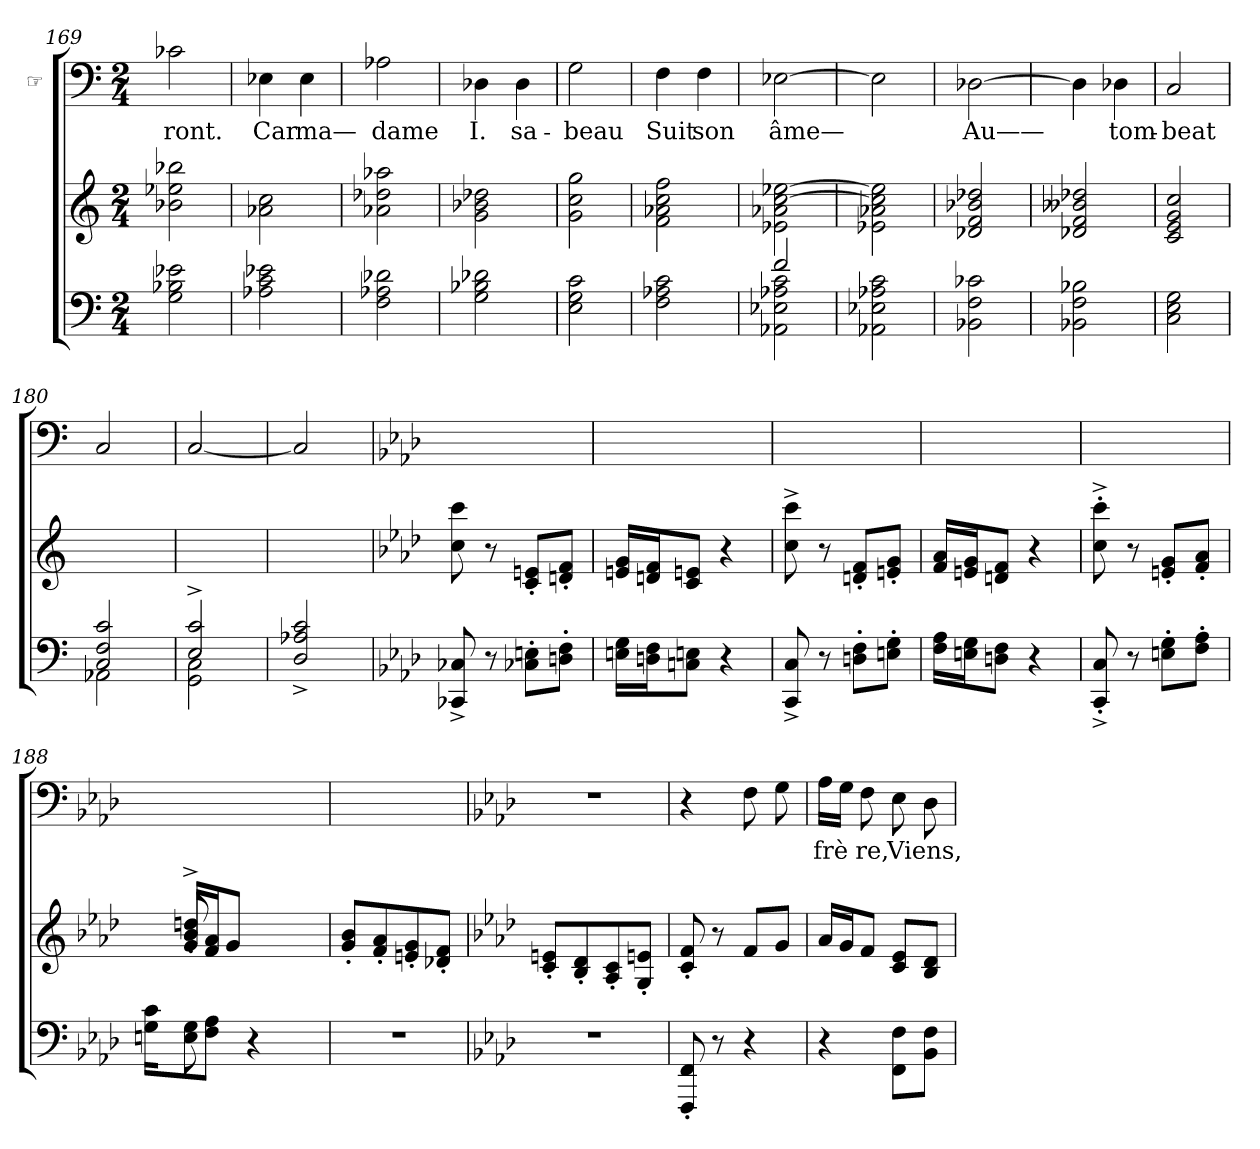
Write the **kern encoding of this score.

**kern	**kern	**kern	**text
*part3	*part2	*part1	*part1
*staff3	*staff2	*staff1	*staff1
*	*	*I"☞	*
*clefF4	*clefG2	*clefF4	*
*k[]	*k[]	*k[]	*
*M2/4	*M2/4	*M2/4	*
=169	=169	=169	=169
2Gi\ 2B-Xi\ 2e-Xi\	2b-Xj\ 2ee-Xj\ 2bb-Xj\	2c-Xj\	ront.
=170	=170	=170	=170
2A-Xi\ 2ci\ 2e-Xi\	2a-Xj\ 2ccj\	4E-Xj\	Car
.	.	4E-j\	ma—
!!LO:LB:g=z
=171	=171	=171	=171
2Fi\ 2A-Xi\ 2d-Xi\	2a-Xj\ 2dd-Xj\ 2aa-Xj\	2A-Xj\	dame
=172	=172	=172	=172
2Gi\ 2B-Xi\ 2d-Xi\	2gj\ 2b-Xj\ 2dd-Xj\	4D-Xj\	I.
.	.	4D-j\	sa-
=173	=173	=173	=173
2Ei\ 2Gi\ 2ci\	2gj\ 2ccj\ 2ggj\	2Gj\	beau
=174	=174	=174	=174
2ci\ 2A-Xi\ 2Fi\	2fj\ 2a-Xj\ 2ccj\ 2ffj\	4Fj\	Suit
.	.	4Fj\	son
=175	=175	=175	=175
*^	*	*	*
2fi/	2AA-XZ\ 2E-XZ\ 2A-XZ\ 2cZ\	2e-Xj\ 2a-Xj\ [2ccj\ [2ee-Xj\	[2E-Xj\	âme—
*v	*v	*	*	*
=176	=176	=176	=176
2AA-Xi\ 2E-Xi\ 2A-Xi\ 2ci\	2e-j\ 2a-j\ 2ee-j]\ 2ccj]\	2E-j\]	.
=177	=177	=177	=177
2BB-Xi\ 2Fi\ 2c-Xi\	2dd-Xj/ 2b-Xj/ 2fj/ 2d-Xj/	[2D-Xj\	Au——
=178	=178	=178	=178
2BB-Xi\ 2Fi\ 2B-Xi\	2dd-Xj/ 2b--Xj/ 2fj/ 2d-Xj/	4D-j\]	.
.	.	4D-Xj\	tom-
=179	=179	=179	=179
2Ci\ 2Ei\ 2Gi\	2ccj/ 2gj/ 2ej/ 2cj/	2Cj/	beat
=180	=180	=180	=180
*^	*	*	*
2cj/ 2Fj/ 2Cj/	2AA-Xi\	2ryy	2Cj/	.
=181	=181	=181	=181	=181
2cj^>/ 2Ej^>/	2GGi\ 2Ci\	2ryy	[2Cj/	.
*v	*v	*	*	*
=182	=182	=182	=182
2cj^>/ 2A-Xj^>/ 2Dj^>/	2ryy	2Cj/]	.
!!LO:LB:g=z
=183	=183	=183	=183
*k[b-e-a-d-]	*k[b-e-a-d-]	*k[b-e-a-d-]	*
8C-Xi^</ 8CC-Xi^</	8ccj\ 8cccj\	2ryy	.
8r	8r	.	.
8C-Xi'>\ 8Eni'>\L	8enj'</ 8cj'</L	.	.
8Fi'>\ 8Dni'>\J	8fj'</ 8dnj'</J	.	.
=184	=184	=184	=184
16Eni\ 16Gi\LL	16gj/ 16enj/LL	2ryy	.
16Dni\ 16Fi\J	16fj/ 16dnj/J	.	.
8Cni\ 8Eni\J	8enj/ 8cj/J	.	.
4r	4r	.	.
=185	=185	=185	=185
8Ci^</ 8CCi^</	8ccj^<\ 8cccj^<\	2ryy	.
8r	8r	.	.
8Dni'>\ 8Fi'>\L	8fj'</ 8dnj'</L	.	.
8Eni'>\ 8Gi'>\J	8enj'</ 8gj'</J	.	.
=186	=186	=186	=186
16Fi\ 16A-i\LL	16a-j/ 16fj/LL	2ryy	.
16Eni\ 16Gi\J	16gj/ 16enj/J	.	.
8Fi\ 8Dni\J	8fj/ 8dnj/J	.	.
4r	4r	.	.
=187	=187	=187	=187
8Ci^>'</ 8CCi^>'</	8ccj'>^<\ 8cccj'>^<\	2ryy	.
8r	8r	.	.
8Eni'>\ 8Gi'>\L	8enj'</ 8gj'</L	.	.
8Fi'>\ 8A-i'>\J	8a-j'</ 8fj'</J	.	.
=188	=188	=188	=188
*^	*^	*	*
8GZ\ 8EnZ\	16Gi\ 16ci\KL	16b-j^>/ 16gj^>/LL	8b-V'<'</ 8ddnV'<'</	2ryy	.
.	8Fi\ 8A-i\J	16a-j/ 16fj/J	.	.	.
4.ryy	.	8gj/J	4.ryy	.	.
.	4r	.	.	.	.
.	.	4ryy	.	.	.
.	16ryy	.	.	.	.
*v	*v	*	*	*	*
*	*v	*v	*	*
=189	=189	=189	=189
2r	8b-j'</ 8gj'</L	2ryy	.
.	8a-j'</ 8fj'</	.	.
.	8gj'</ 8enj'</	.	.
.	8d-Xj'</ 8fj'</J	.	.
!!LO:LB:g=z
=190	=190	=190	=190
*k[b-e-a-d-]	*k[b-e-a-d-]	*k[b-e-a-d-]	*
2r	8enj'<'</ 8cj'<'</L	2r	.
.	8d-j'</ 8B-j'</	.	.
.	8cj'</ 8A-j'</	.	.
.	8enj'</ 8Gj'</J	.	.
=191	=191	=191	=191
8FFi'<'</ 8FFFi'<'</	8fj'</ 8cj'</	4r	.
8r	8r	.	.
4r	8fj/L	8Fj\	.
.	8gj/J	8Gj\	.
=192	=192	=192	=192
4r	16a-j/LL	16A-j\LL	frè
.	16gj/J	16Gj\JJ	--
.	8fj/J	8Fj\	re,
8FFi\ 8Fi\L	8e-j/ 8cj/L	8E-j\	Viens,
8BB-i\ 8Fi\J	8d-j/ 8B-j/J	8D-j\	.
=	=	=	=
*-	*-	*-	*-
